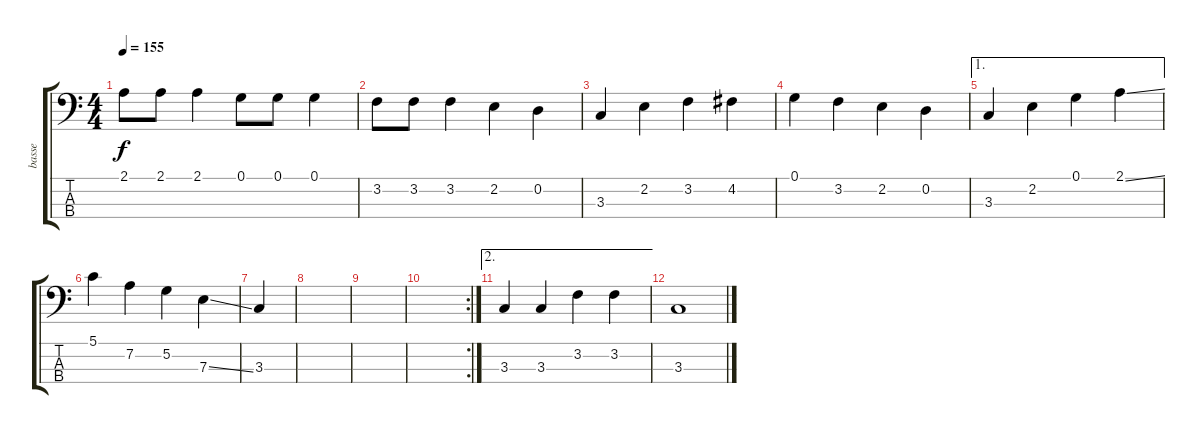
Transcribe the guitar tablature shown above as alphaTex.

\track ("basse" "basse") {instrument electricbassfinger}
\staff {score tabs}
\tuning (G2 D2 A1 E1) {hide}
\ts (4 4)
\tempo 155
\clef f4
\ks c
2.1.8{dy f} 2.1.8 2.1.4 0.1.8 0.1.8 0.1.4 |
3.2.8 3.2.8 3.2.4 2.2.4 0.2.4 |
3.3.4 2.2.4 3.2.4 4.2.4 |
0.1.4 3.2.4 2.2.4 0.2.4 |
\ae 1
3.3.4 2.2.4 0.1.4 2.1{ss}.4 |
5.1.4 7.2.4 5.2.4 7.3{ss}.4 |
3.3.4 |
|
|
\rc 2
|
\ae 2
3.3.4 3.3.4 3.2.4 3.2.4 |
3.3.1
